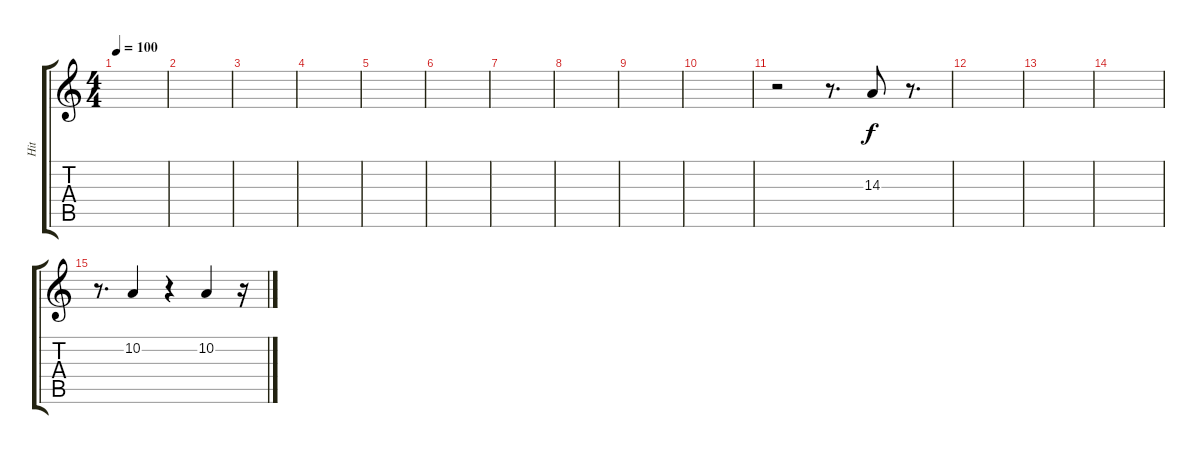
\track ("Hit" "Hit") {instrument orchestrahit}
\staff {score tabs}
\tuning (E4 B3 G3 D3 A2 D2) {hide}
\ts (4 4)
\tempo 100
\clef g2
\ks c
|
|
|
|
|
|
|
|
|
|
r.2 r.8{d} 14.3.8 r.8{d} |
|
|
|
r.8{d} 10.2.4 r.4 10.2.4 r.16
